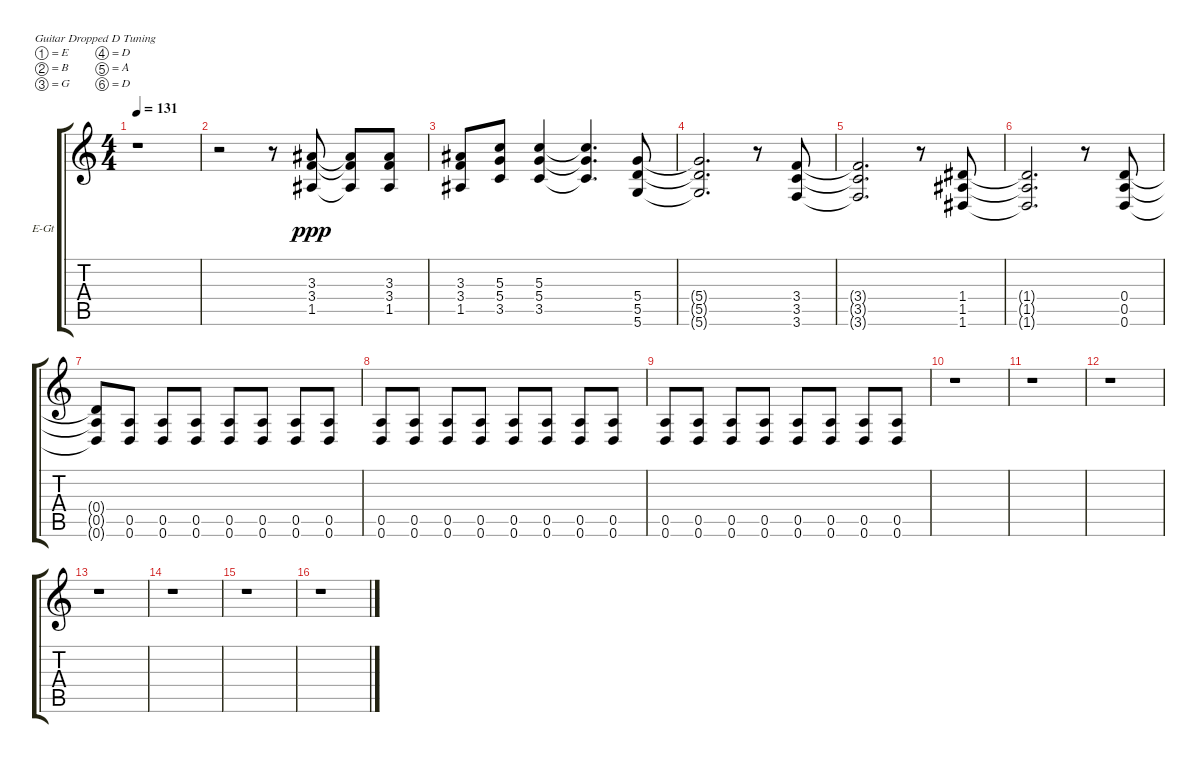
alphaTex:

\bracketExtendMode groupsimilarinstruments
\firstSystemTrackNameOrientation horizontal
\otherSystemsTrackNameOrientation horizontal
\track ("lead" "E-Gt") {instrument acousticgrandpiano}
\staff {score tabs}
\tuning (E4 B3 G3 D3 A2 D2)
\displaytranspose 12
\ts (4 4)
\tempo 131
\clef g2
\ks c
r.1{dy ppp} |
r.2 r.8 (3.3 3.4 1.5).8 (3.3{t} 3.4{t} 1.5{t}).8 (3.3 3.4 1.5).8 |
(3.3 3.4 1.5).8 (5.3 5.4 3.5).8 (5.3 5.4 3.5).4 (5.3{t} 5.4{t} 3.5{t}).4{d} (5.4 5.5 5.6).8 |
(5.4{t} 5.5{t} 5.6{t}).2{d} r.8 (3.4 3.5 3.6).8 |
(3.4{t} 3.5{t} 3.6{t}).2{d} r.8 (1.4 1.5 1.6).8 |
(1.4{t} 1.5{t} 1.6{t}).2{d} r.8 (0.4 0.5 0.6).8 |
(0.4{t} 0.5{t} 0.6{t}).8 (0.5 0.6).8 (0.5 0.6).8 (0.5 0.6).8 (0.5 0.6).8 (0.5 0.6).8 (0.5 0.6).8 (0.5 0.6).8 |
(0.5 0.6).8 (0.5 0.6).8 (0.5 0.6).8 (0.5 0.6).8 (0.5 0.6).8 (0.5 0.6).8 (0.5 0.6).8 (0.5 0.6).8 |
(0.5 0.6).8 (0.5 0.6).8 (0.5 0.6).8 (0.5 0.6).8 (0.5 0.6).8 (0.5 0.6).8 (0.5 0.6).8 (0.5 0.6).8 |
r.1 |
r.1 |
r.1 |
r.1 |
r.1 |
r.1 |
r.1
